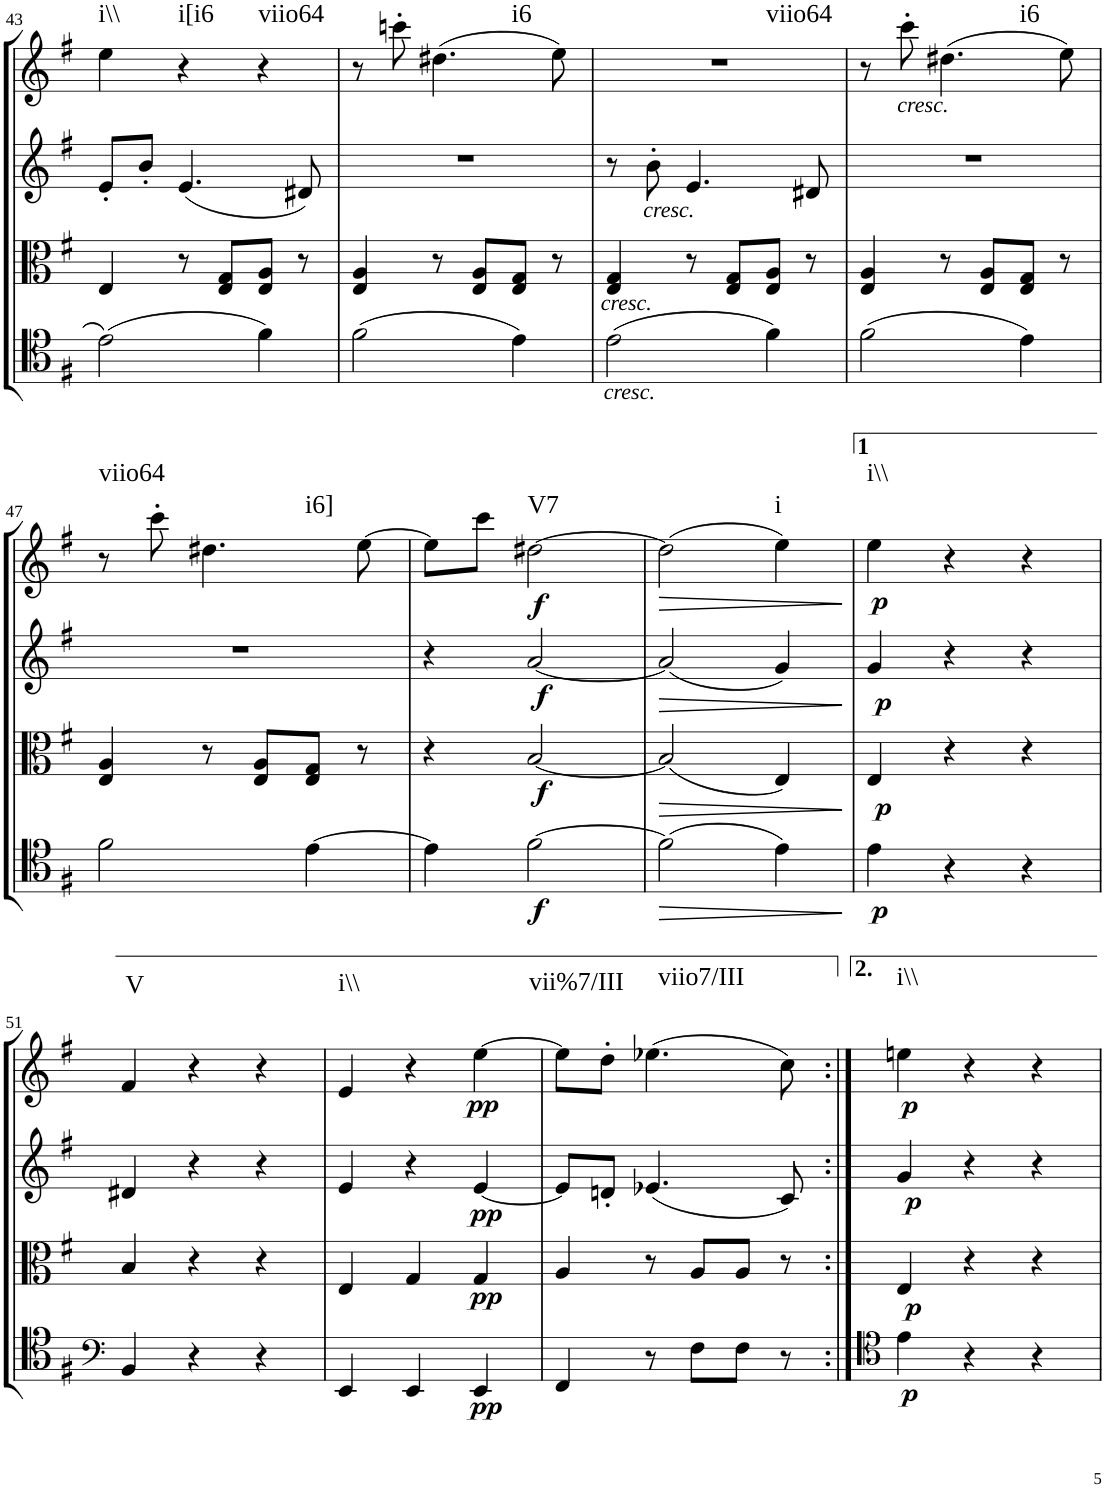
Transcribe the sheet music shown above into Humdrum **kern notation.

**kern	**dynam	**kern	**dynam	**kern	**dynam	**kern	**dynam	**harte
*part4	*part4	*part3	*part3	*part2	*part2	*part1	*part1	*part1
*staff4	*staff4	*staff3	*staff3	*staff2	*staff2	*staff1	*staff1	*
*I"Violoncello.	*	*I"Viola.	*	*I"Violin II.	*	*I"Violin I.	*	*
*I'Vc	*	*I'Vla	*	*I'Vln	*	*I'Vln	*	*
!!LO:PB:g=z
*clefC4	*	*clefC3	*	*clefG2	*	*clefG2	*	*
*k[f#]	*	*k[f#]	*	*k[f#]	*	*k[f#]	*	*
*M3/4	*	*M3/4	*	*M3/4	*	*M3/4	*	*
=43	=43	=43	=43	=43	=43	=43	=43	=43
!	!	!	!	!	!	!	!	!LO:H:kt=i\\
(2e\	.	4E/	.	8e'/L	.	4ee\	.	N
.	.	.	.	8b'/J	.	.	.	.
!	!	!	!	!	!	!	!	!LO:H:kt=i[i6
.	.	8r	.	(4.e/	.	4r	.	N
.	.	8E/ 8G/L	.	.	.	.	.	.
!	!	!	!	!	!	!	!	!LO:H:kt=viio64
4f#\)	.	8E/ 8A/J	.	.	.	4r	.	N
.	.	8r	.	8d#X/)	.	.	.	.
=44	=44	=44	=44	=44	=44	=44	=44	=44
(2f#\	.	4E/ 4A/	.	2.r	.	8r	.	.
.	.	.	.	.	.	8cccn'\	.	.
!	!	!	!	!	!	!	!	!LO:H:kt=i6
.	.	8r	.	.	.	(4.dd#X\	.	N
.	.	8E/ 8A/L	.	.	.	.	.	.
4e\)	.	8E/ 8G/J	.	.	.	.	.	.
.	.	8r	.	.	.	8ee\)	.	.
=45	=45	=45	=45	=45	=45	=45	=45	=45
!	!	!LO:TX:b:i:t=cresc.	!	!	!	!	!	!
!LO:TX:b:i:t=cresc.	!	!	!	!	!	!	!	!LO:H:kt=viio64
(2e\	.	4E/ 4G/	.	8r	.	2.r	.	N
!	!	!	!	!LO:TX:b:i:t=cresc.	!	!	!	!
.	.	.	.	8b'\	.	.	.	.
.	.	8r	.	4.e/	.	.	.	.
.	.	8E/ 8G/L	.	.	.	.	.	.
4f#\)	.	8E/ 8A/J	.	.	.	.	.	.
.	.	8r	.	8d#X/	.	.	.	.
=46	=46	=46	=46	=46	=46	=46	=46	=46
(2f#\	.	4E/ 4A/	.	2.r	.	8r	.	.
!	!	!	!	!	!	!LO:TX:b:i:t=cresc.	!	!
.	.	.	.	.	.	8ccc'\	.	.
!	!	!	!	!	!	!	!	!LO:H:kt=i6
.	.	8r	.	.	.	(4.dd#X\	.	N
.	.	8E/ 8A/L	.	.	.	.	.	.
4e\)	.	8E/ 8G/J	.	.	.	.	.	.
.	.	8r	.	.	.	8ee\)	.	.
!!LO:LB:g=z
=47	=47	=47	=47	=47	=47	=47	=47	=47
!	!	!	!	!	!	!	!	!LO:H:kt=viio64
2f#\	.	4E/ 4A/	.	2.r	.	8r	.	N
.	.	.	.	.	.	8ccc'\	.	.
!	!	!	!	!	!	!	!	!LO:H:kt=i6]
.	.	8r	.	.	.	4.dd#X\	.	N
.	.	8E/ 8A/L	.	.	.	.	.	.
[4e\	.	8E/ 8G/J	.	.	.	.	.	.
.	.	8r	.	.	.	[8ee\	.	.
=48	=48	=48	=48	=48	=48	=48	=48	=48
4e\]	.	4r	.	4r	.	8ee\L]	.	.
.	.	.	.	.	.	8ccc\J	.	.
!	!LO:DY:b	!	!LO:DY:b	!	!LO:DY:b	!	!LO:DY:b	!LO:H:kt=V7
[2f#\	f	[2B/	f	[2a/	f	[2dd#X\	f	N
=49	=49	=49	=49	=49	=49	=49	=49	=49
!	!LO:HP:b	!	!LO:HP:b	!	!LO:HP:b	!	!LO:HP:b	!
(2f#\]	>	(2B/]	>	(2a/]	>	(2dd#\]	>	.
!	!	!	!	!	!	!	!	!LO:H:kt=i
4e\)	.	4E/)	.	4g/)	.	4ee\)	.	N
.	]	.	]	.	]	.	]	.
=50	=50	=50	=50	=50	=50	=50	=50	=50
!	!LO:DY:b	!	!LO:DY:b	!	!LO:DY:b	!	!LO:DY:b	!LO:H:kt=i\\
4e\	p	4E/	p	4g/	p	4ee\	p	N
4r	.	4r	.	4r	.	4r	.	.
4r	.	4r	.	4r	.	4r	.	.
!!LO:LB:g=z
=51	=51	=51	=51	=51	=51	=51	=51	=51
*clefF4	*	*	*	*	*	*	*	*
!	!	!	!	!	!	!	!	!LO:H:kt=V
4BB/	.	4B/	.	4d#X/	.	4f#/	.	N
4r	.	4r	.	4r	.	4r	.	.
4r	.	4r	.	4r	.	4r	.	.
=52	=52	=52	=52	=52	=52	=52	=52	=52
!	!	!	!	!	!	!	!	!LO:H:kt=i\\
4EE/	.	4E/	.	4e/	.	4e/	.	N
4EE/	.	4G/	.	4r	.	4r	.	.
!	!LO:DY:b	!	!LO:DY:b	!	!LO:DY:b	!	!LO:DY:b	!
4EE/	pp	4G/	pp	[4e/	pp	[4ee\	pp	.
=53	=53	=53	=53	=53	=53	=53	=53	=53
!	!	!	!	!	!	!	!	!LO:H:kt=vii%7/III
4FF#/	.	4A/	.	8e/L]	.	8ee\L]	.	N
.	.	.	.	8dn'/J	.	8dd'\J	.	.
!	!	!	!	!	!	!	!	!LO:H:kt=viio7/III
8r	.	8r	.	(4.e-X/	.	(4.ee-X\	.	N
8F#\L	.	8A/L	.	.	.	.	.	.
8F#\J	.	8A/J	.	.	.	.	.	.
8r	.	8r	.	8c/)	.	8cc\)	.	.
=49:|!	=49:|!	=49:|!	=49:|!	=49:|!	=49:|!	=49:|!	=49:|!	=49:|!
*clefC4	*	*	*	*	*	*	*	*
!	!LO:DY:b	!	!LO:DY:b	!	!LO:DY:b	!	!LO:DY:b	!LO:H:kt=i\\
4e\	p	4E/	p	4g/	p	4een\	p	N
4r	.	4r	.	4r	.	4r	.	.
4r	.	4r	.	4r	.	4r	.	.
=	=	=	=	=	=	=	=	=
*-	*-	*-	*-	*-	*-	*-	*-	*-
